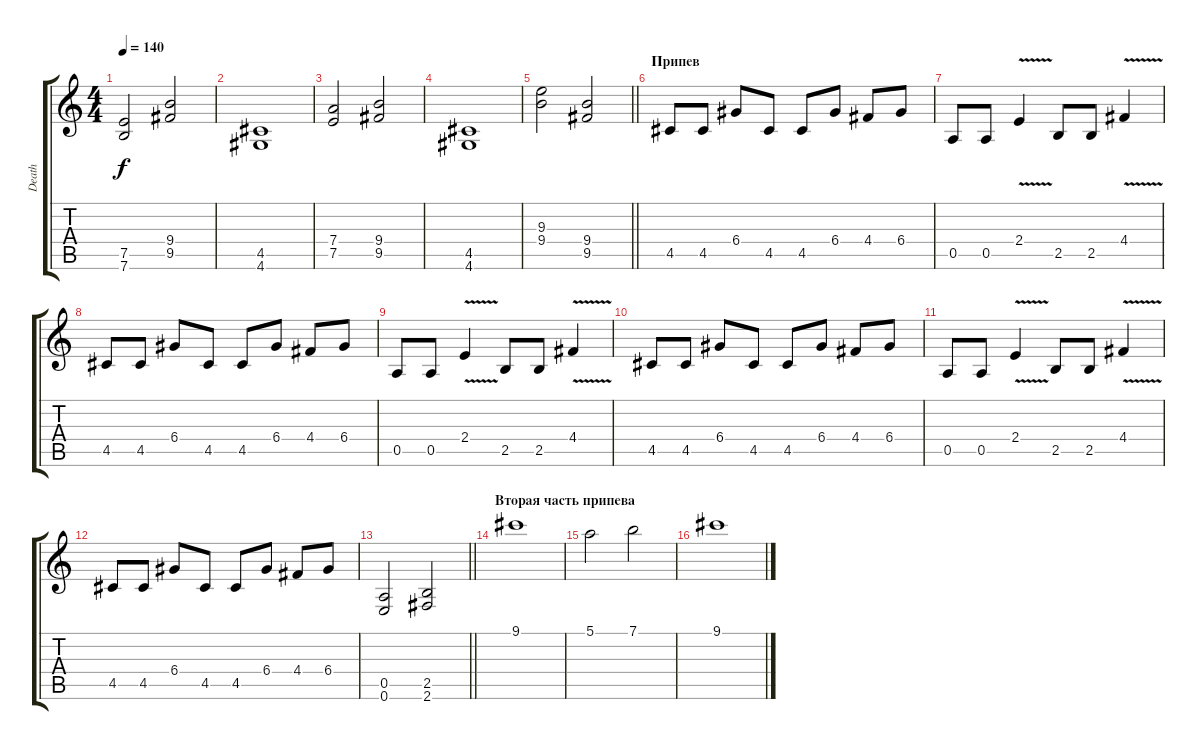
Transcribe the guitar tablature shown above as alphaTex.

\track ("Death" "Death") {instrument distortionguitar}
\staff {score tabs}
\tuning (E4 B3 G3 D3 A2 E2) {hide}
\ts (4 4)
\tempo 140
\clef g2
\ks c
(7.5 7.6).2{dy f} (9.4 9.5).2 |
(4.5 4.6).1 |
(7.4 7.5).2 (9.4 9.5).2 |
(4.5 4.6).1 |
\barLineRight lightlight
(9.3 9.4).2 (9.4 9.5).2 |
\section ("" "Припев")
4.5.8 4.5.8 6.4.8 4.5.8 4.5.8 6.4.8 4.4.8 6.4.8 |
0.5.8 0.5.8 2.4{v}.4 2.5.8 2.5.8 4.4{v}.4 |
4.5.8 4.5.8 6.4.8 4.5.8 4.5.8 6.4.8 4.4.8 6.4.8 |
0.5.8 0.5.8 2.4{v}.4 2.5.8 2.5.8 4.4{v}.4 |
4.5.8 4.5.8 6.4.8 4.5.8 4.5.8 6.4.8 4.4.8 6.4.8 |
0.5.8 0.5.8 2.4{v}.4 2.5.8 2.5.8 4.4{v}.4 |
4.5.8 4.5.8 6.4.8 4.5.8 4.5.8 6.4.8 4.4.8 6.4.8 |
\barLineRight lightlight
(0.5 0.6).2 (2.5 2.6).2 |
\section ("" "Вторая часть припева")
9.1.1 |
5.1.2 7.1.2 |
9.1.1
